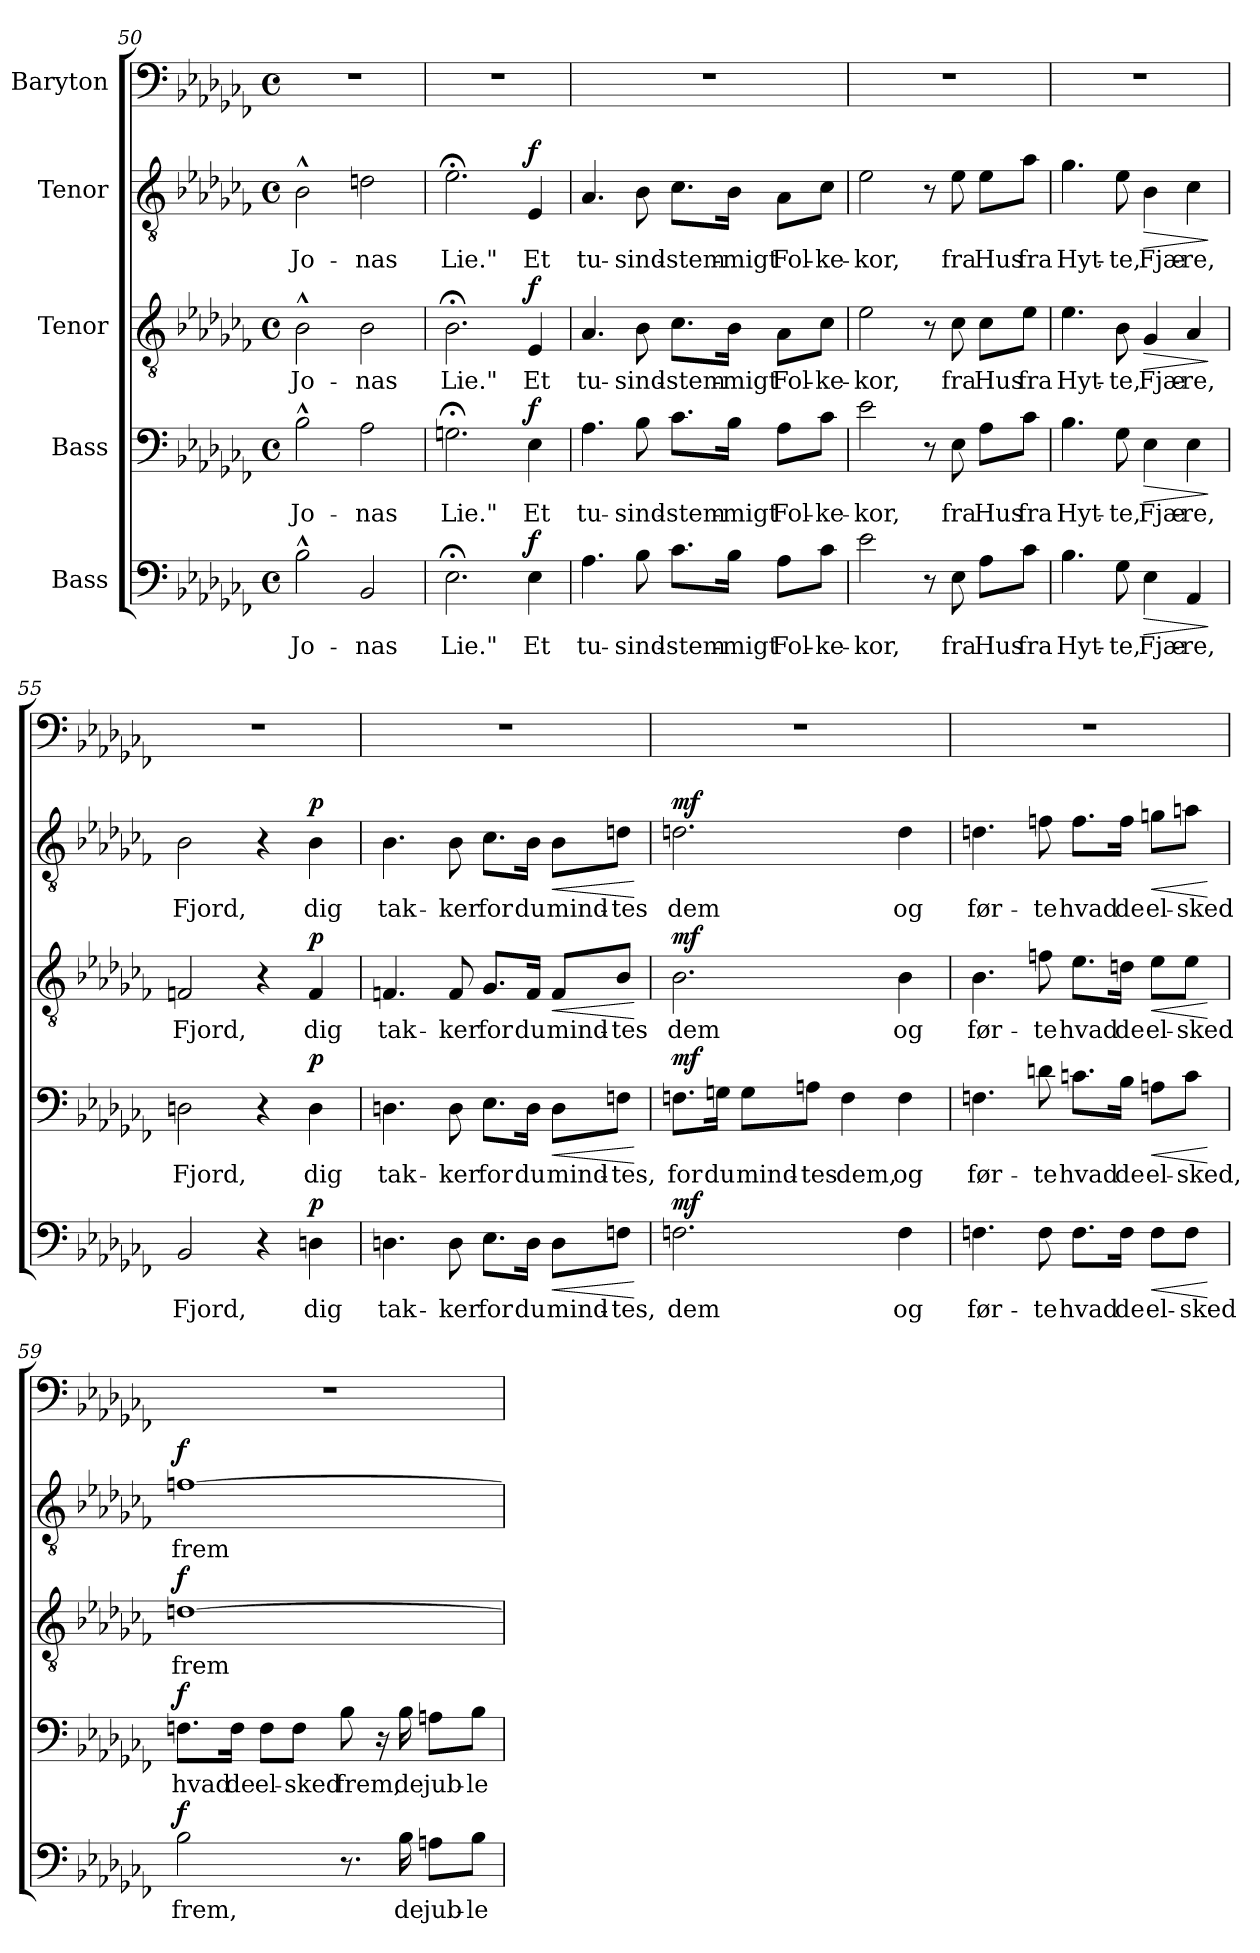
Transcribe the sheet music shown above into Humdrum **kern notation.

**kern	**text	**dynam	**kern	**text	**dynam	**kern	**text	**dynam	**kern	**text	**dynam	**kern
*part5	*part5	*part5	*part4	*part4	*part4	*part3	*part3	*part3	*part2	*part2	*part2	*part1
*staff5	*staff5	*staff5	*staff4	*staff4	*staff4	*staff3	*staff3	*staff3	*staff2	*staff2	*staff2	*staff1
*I"Bass	*	*	*I"Bass	*	*	*I"Tenor	*	*	*I"Tenor	*	*	*I"Baryton
*clefF4	*	*	*clefF4	*	*	*clefGv2	*	*	*clefGv2	*	*	*clefF4
*k[b-e-a-d-g-c-f-]	*	*	*k[b-e-a-d-g-c-f-]	*	*	*k[b-e-a-d-g-c-f-]	*	*	*k[b-e-a-d-g-c-f-]	*	*	*k[b-e-a-d-g-c-f-]
*M4/4	*	*	*M4/4	*	*	*M4/4	*	*	*M4/4	*	*	*M4/4
*met(c)	*	*	*met(c)	*	*	*met(c)	*	*	*met(c)	*	*	*met(c)
=50	=50	=50	=50	=50	=50	=50	=50	=50	=50	=50	=50	=50
!	!LO:LY:b	!	!	!LO:LY:b	!	!	!LO:LY:b	!	!	!LO:LY:b	!	!
2B-^^\	Jo-	.	2B-^^\	Jo-	.	2B-^^\	Jo-	.	2B-^^\	Jo-	.	1r
!	!LO:LY:b	!	!	!LO:LY:b	!	!	!LO:LY:b	!	!	!LO:LY:b	!	!
2BB-/	-nas	.	2A-\	-nas	.	2B-\	-nas	.	2dn\	-nas	.	.
=51	=51	=51	=51	=51	=51	=51	=51	=51	=51	=51	=51	=51
!	!LO:LY:b	!	!	!LO:LY:b	!	!	!LO:LY:b	!	!	!LO:LY:b	!	!
2.E-;<Z\	Lie."	.	2.Gn;<Z\	Lie."	.	2.B-;<Z\	Lie."	.	2.e-;<Z\	Lie."	.	1r
!	!LO:LY:b	!LO:DY:a	!	!LO:LY:b	!LO:DY:a	!	!LO:LY:b	!LO:DY:a	!	!LO:LY:b	!LO:DY:a	!
4E-\	Et	f	4E-\	Et	f	4E-/	Et	f	4E-/	Et	f	.
!!LO:PB:g=z
=52	=52	=52	=52	=52	=52	=52	=52	=52	=52	=52	=52	=52
!	!LO:LY:b	!	!	!LO:LY:b	!	!	!LO:LY:b	!	!	!LO:LY:b	!	!
4.A-\	tu-	.	4.A-\	tu-	.	4.A-/	tu-	.	4.A-/	tu-	.	1r
!	!LO:LY:b	!	!	!LO:LY:b	!	!	!LO:LY:b	!	!	!LO:LY:b	!	!
8B-\	-sind-	.	8B-\	-sind-	.	8B-\	-sind-	.	8B-\	-sind-	.	.
!	!LO:LY:b	!	!	!LO:LY:b	!	!	!LO:LY:b	!	!	!LO:LY:b	!	!
8.c-\L	-stem-	.	8.c-\L	-stem-	.	8.c-\L	-stem-	.	8.c-\L	-stem-	.	.
!	!LO:LY:b	!	!	!LO:LY:b	!	!	!LO:LY:b	!	!	!LO:LY:b	!	!
16B-\Jk	-migt	.	16B-\Jk	-migt	.	16B-\Jk	-migt	.	16B-\Jk	-migt	.	.
!	!LO:LY:b	!	!	!LO:LY:b	!	!	!LO:LY:b	!	!	!LO:LY:b	!	!
8A-\L	Fol-	.	8A-\L	Fol-	.	8A-\L	Fol-	.	8A-\L	Fol-	.	.
!	!LO:LY:b	!	!	!LO:LY:b	!	!	!LO:LY:b	!	!	!LO:LY:b	!	!
8c-\J	-ke-	.	8c-\J	-ke-	.	8c-\J	-ke-	.	8c-\J	-ke-	.	.
=53	=53	=53	=53	=53	=53	=53	=53	=53	=53	=53	=53	=53
!	!LO:LY:b	!	!	!LO:LY:b	!	!	!LO:LY:b	!	!	!LO:LY:b	!	!
2e-\	-kor,	.	2e-\	-kor,	.	2e-\	-kor,	.	2e-\	-kor,	.	1r
8r	.	.	8r	.	.	8r	.	.	8r	.	.	.
!	!LO:LY:b	!	!	!LO:LY:b	!	!	!LO:LY:b	!	!	!LO:LY:b	!	!
8E-\	fra	.	8E-\	fra	.	8c-\	fra	.	8e-\	fra	.	.
!	!LO:LY:b	!	!	!LO:LY:b	!	!	!LO:LY:b	!	!	!LO:LY:b	!	!
8A-\L	Hus	.	8A-\L	Hus	.	8c-\L	Hus	.	8e-\L	Hus	.	.
!	!LO:LY:b	!	!	!LO:LY:b	!	!	!LO:LY:b	!	!	!LO:LY:b	!	!
8c-\J	fra	.	8c-\J	fra	.	8e-\J	fra	.	8a-\J	fra	.	.
=54	=54	=54	=54	=54	=54	=54	=54	=54	=54	=54	=54	=54
!	!LO:LY:b	!	!	!LO:LY:b	!	!	!LO:LY:b	!	!	!LO:LY:b	!	!
4.B-\	Hyt-	.	4.B-\	Hyt-	.	4.e-\	Hyt-	.	4.g-\	Hyt-	.	1r
!	!LO:LY:b	!	!	!LO:LY:b	!	!	!LO:LY:b	!	!	!LO:LY:b	!	!
8G-\	-te,	.	8G-\	-te,	.	8B-\	-te,	.	8e-\	-te,	.	.
!	!LO:LY:b	!LO:HP:b	!	!LO:LY:b	!LO:HP:b	!	!LO:LY:b	!LO:HP:b	!	!LO:LY:b	!LO:HP:b	!
4E-\	Fjæ-	>	4E-\	Fjæ-	>	4G-/	Fjæ-	>	4B-\	Fjæ-	>	.
!	!LO:LY:b	!	!	!LO:LY:b	!	!	!LO:LY:b	!	!	!LO:LY:b	!	!
4AA-/	-re,	.	4E-\	-re,	.	4A-/	-re,	.	4c-\	-re,	.	.
.	.	]	.	.	]	.	.	]	.	.	]	.
=55	=55	=55	=55	=55	=55	=55	=55	=55	=55	=55	=55	=55
!	!LO:LY:b	!	!	!LO:LY:b	!	!	!LO:LY:b	!	!	!LO:LY:b	!	!
2BB-/	Fjord,	.	2Dn\	Fjord,	.	2Fn/	Fjord,	.	2B-\	Fjord,	.	1r
4r	.	.	4r	.	.	4r	.	.	4r	.	.	.
!	!LO:LY:b	!LO:DY:a	!	!LO:LY:b	!LO:DY:a	!	!LO:LY:b	!LO:DY:a	!	!LO:LY:b	!LO:DY:a	!
4Dn\	dig	p	4D\	dig	p	4F/	dig	p	4B-\	dig	p	.
=56	=56	=56	=56	=56	=56	=56	=56	=56	=56	=56	=56	=56
!	!LO:LY:b	!	!	!LO:LY:b	!	!	!LO:LY:b	!	!	!LO:LY:b	!	!
4.Dn\	tak-	.	4.Dn\	tak-	.	4.Fn/	tak-	.	4.B-\	tak-	.	1r
!	!LO:LY:b	!	!	!LO:LY:b	!	!	!LO:LY:b	!	!	!LO:LY:b	!	!
8D\	-ker	.	8D\	-ker	.	8F/	-ker	.	8B-\	-ker	.	.
!	!LO:LY:b	!	!	!LO:LY:b	!	!	!LO:LY:b	!	!	!LO:LY:b	!	!
8.E-\L	for	.	8.E-\L	for	.	8.G-/L	for	.	8.c-\L	for	.	.
!	!LO:LY:b	!	!	!LO:LY:b	!	!	!LO:LY:b	!	!	!LO:LY:b	!	!
16D\Jk	du	.	16D\Jk	du	.	16F/Jk	du	.	16B-\Jk	du	.	.
!	!LO:LY:b	!LO:HP:b	!	!LO:LY:b	!LO:HP:b	!	!LO:LY:b	!LO:HP:b	!	!LO:LY:b	!LO:HP:b	!
8D\L	mind-	<	8D\L	mind-	<	8F/L	mind-	<	8B-\L	mind-	<	.
!	!LO:LY:b	!	!	!LO:LY:b	!	!	!LO:LY:b	!	!	!LO:LY:b	!	!
8Fn\J	-tes,	.	8Fn\J	-tes,	.	8B-/J	-tes	.	8dn\J	-tes	.	.
.	.	[	.	.	[	.	.	[	.	.	[	.
=57	=57	=57	=57	=57	=57	=57	=57	=57	=57	=57	=57	=57
!	!LO:LY:b	!LO:DY:a	!	!LO:LY:b	!LO:DY:a	!	!LO:LY:b	!LO:DY:a	!	!LO:LY:b	!LO:DY:a	!
2.Fn\	dem	mf	8.Fn\L	for	mf	2.B-\	dem	mf	2.dn\	dem	mf	1r
!	!	!	!	!LO:LY:b	!	!	!	!	!	!	!	!
.	.	.	16Gn\Jk	du	.	.	.	.	.	.	.	.
!	!	!	!	!LO:LY:b	!	!	!	!	!	!	!	!
.	.	.	8G\L	mind-	.	.	.	.	.	.	.	.
!	!	!	!	!LO:LY:b	!	!	!	!	!	!	!	!
.	.	.	8An\J	-tes	.	.	.	.	.	.	.	.
!	!	!	!	!LO:LY:b	!	!	!	!	!	!	!	!
.	.	.	4F\	dem,	.	.	.	.	.	.	.	.
!	!LO:LY:b	!	!	!LO:LY:b	!	!	!LO:LY:b	!	!	!LO:LY:b	!	!
4F\	og	.	4F\	og	.	4B-\	og	.	4d\	og	.	.
!!LO:LB:g=z
=58	=58	=58	=58	=58	=58	=58	=58	=58	=58	=58	=58	=58
!	!LO:LY:b	!	!	!LO:LY:b	!	!	!LO:LY:b	!	!	!LO:LY:b	!	!
4.Fn\	før-	.	4.Fn\	før-	.	4.B-\	før-	.	4.dn\	før-	.	1r
!	!LO:LY:b	!	!	!LO:LY:b	!	!	!LO:LY:b	!	!	!LO:LY:b	!	!
8F\	-te	.	8dn\	-te	.	8fn\	-te	.	8fn\	-te	.	.
!	!LO:LY:b	!	!	!LO:LY:b	!	!	!LO:LY:b	!	!	!LO:LY:b	!	!
8.F\L	hvad	.	8.cn\L	hvad	.	8.e-\L	hvad	.	8.f\L	hvad	.	.
!	!LO:LY:b	!	!	!LO:LY:b	!	!	!LO:LY:b	!	!	!LO:LY:b	!	!
16F\Jk	de	.	16B-\Jk	de	.	16dn\Jk	de	.	16f\Jk	de	.	.
!	!LO:LY:b	!LO:HP:b	!	!LO:LY:b	!LO:HP:b	!	!LO:LY:b	!LO:HP:b	!	!LO:LY:b	!LO:HP:b	!
8F\L	el-	<	8An\L	el-	<	8e-\L	el-	<	8gn\L	el-	<	.
!	!LO:LY:b	!	!	!LO:LY:b	!	!	!LO:LY:b	!	!	!LO:LY:b	!	!
8F\J	-sked	.	8c\J	-sked,	.	8e-\J	-sked	.	8an\J	-sked	.	.
.	.	[	.	.	[	.	.	[	.	.	[	.
=59	=59	=59	=59	=59	=59	=59	=59	=59	=59	=59	=59	=59
!	!LO:LY:b	!LO:DY:a	!	!LO:LY:b	!LO:DY:a	!	!LO:LY:b	!LO:DY:a	!	!LO:LY:b	!LO:DY:a	!
2B-\	frem,	f	8.Fn\L	hvad	f	[1dn	frem	f	[1fn	frem	f	1r
!	!	!	!	!LO:LY:b	!	!	!	!	!	!	!	!
.	.	.	16F\Jk	de	.	.	.	.	.	.	.	.
!	!	!	!	!LO:LY:b	!	!	!	!	!	!	!	!
.	.	.	8F\L	el-	.	.	.	.	.	.	.	.
!	!	!	!	!LO:LY:b	!	!	!	!	!	!	!	!
.	.	.	8F\J	-sked	.	.	.	.	.	.	.	.
!	!	!	!	!LO:LY:b	!	!	!	!	!	!	!	!
8.r	.	.	8B-\	frem,	.	.	.	.	.	.	.	.
.	.	.	16r	.	.	.	.	.	.	.	.	.
!	!LO:LY:b	!	!	!LO:LY:b	!	!	!	!	!	!	!	!
16B-\	de	.	16B-\	de	.	.	.	.	.	.	.	.
!	!LO:LY:b	!	!	!LO:LY:b	!	!	!	!	!	!	!	!
8An\L	jub-	.	8An\L	jub-	.	.	.	.	.	.	.	.
!	!LO:LY:b	!	!	!LO:LY:b	!	!	!	!	!	!	!	!
8B-\J	-le	.	8B-\J	-le	.	.	.	.	.	.	.	.
=	=	=	=	=	=	=	=	=	=	=	=	=
*-	*-	*-	*-	*-	*-	*-	*-	*-	*-	*-	*-	*-
